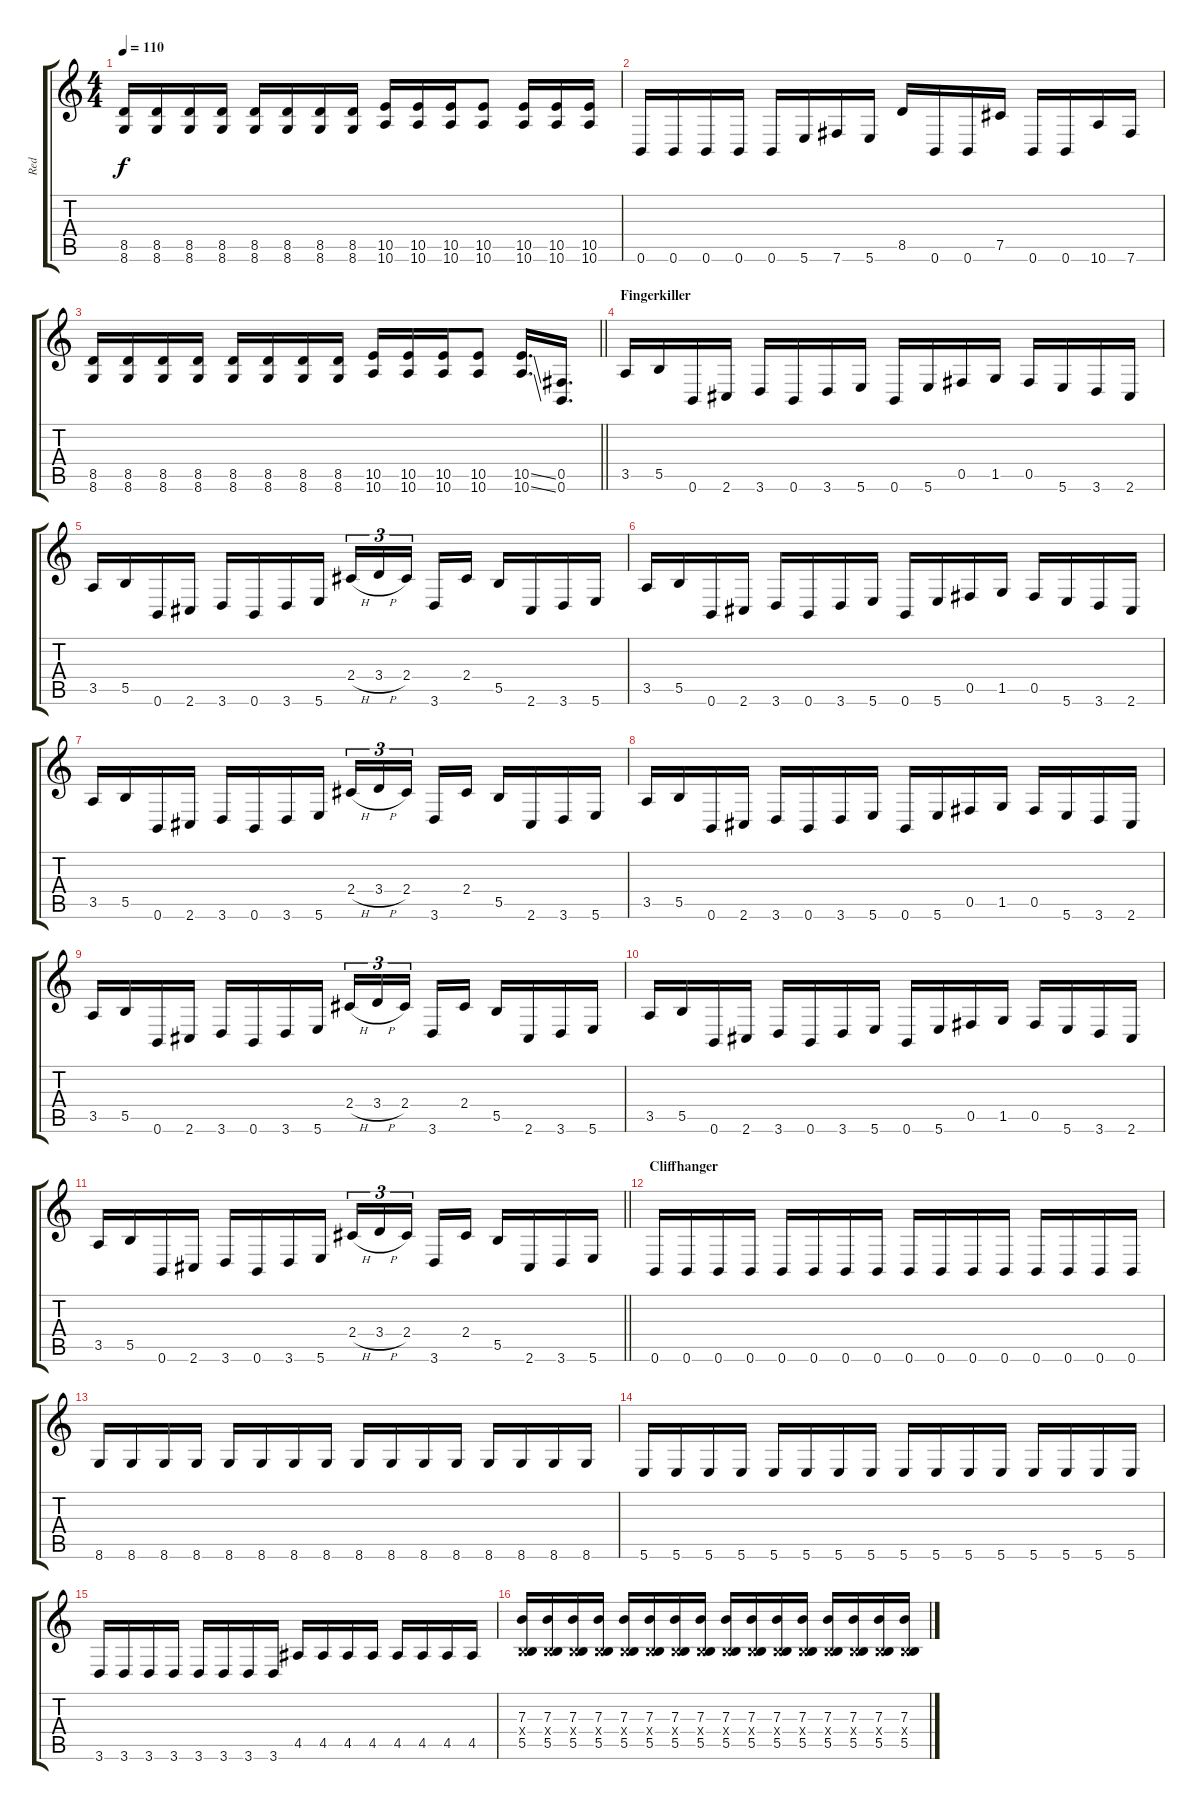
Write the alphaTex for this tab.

\track ("Red" "Red") {instrument distortionguitar}
\staff {score tabs}
\tuning (Db4 Ab3 E3 B2 Gb2 B1) {hide}
\ts (4 4)
\tempo 110
\clef g2
\ks c
(8.5 8.6).16{dy f} (8.5 8.6).16 (8.5 8.6).16 (8.5 8.6).16 (8.5 8.6).16 (8.5 8.6).16 (8.5 8.6).16 (8.5 8.6).16 (10.5 10.6).16 (10.5 10.6).16 (10.5 10.6).16 (10.5 10.6).8 (10.5 10.6).16 (10.5 10.6).16 (10.5 10.6).16 |
0.6.16 0.6.16 0.6.16 0.6.16 0.6.16 5.6.16 7.6.16 5.6.16 8.5.16 0.6.16 0.6.16 7.5.16 0.6.16 0.6.16 10.6.16 7.6.16 |
\barLineRight lightlight
(8.5 8.6).16 (8.5 8.6).16 (8.5 8.6).16 (8.5 8.6).16 (8.5 8.6).16 (8.5 8.6).16 (8.5 8.6).16 (8.5 8.6).16 (10.5 10.6).16 (10.5 10.6).16 (10.5 10.6).16 (10.5 10.6).8 (10.5{ss} 10.6{ss}).16{d} (0.5 0.6).16{d} |
\section ("" "Fingerkiller")
3.5.16 5.5.16 0.6.16 2.6.16 3.6.16 0.6.16 3.6.16 5.6.16 0.6.16 5.6.16 0.5.16 1.5.16 0.5.16 5.6.16 3.6.16 2.6.16 |
3.5.16 5.5.16 0.6.16 2.6.16 3.6.16 0.6.16 3.6.16 5.6.16 2.4{h}.16{tu (3 2)} 3.4{h}.16{tu (3 2)} 2.4.16{tu (3 2) beam splitsecondary} 3.6.16 2.4.16 5.5.16 2.6.16 3.6.16 5.6.16 |
3.5.16 5.5.16 0.6.16 2.6.16 3.6.16 0.6.16 3.6.16 5.6.16 0.6.16 5.6.16 0.5.16 1.5.16 0.5.16 5.6.16 3.6.16 2.6.16 |
3.5.16 5.5.16 0.6.16 2.6.16 3.6.16 0.6.16 3.6.16 5.6.16 2.4{h}.16{tu (3 2)} 3.4{h}.16{tu (3 2)} 2.4.16{tu (3 2) beam splitsecondary} 3.6.16 2.4.16 5.5.16 2.6.16 3.6.16 5.6.16 |
3.5.16 5.5.16 0.6.16 2.6.16 3.6.16 0.6.16 3.6.16 5.6.16 0.6.16 5.6.16 0.5.16 1.5.16 0.5.16 5.6.16 3.6.16 2.6.16 |
3.5.16 5.5.16 0.6.16 2.6.16 3.6.16 0.6.16 3.6.16 5.6.16 2.4{h}.16{tu (3 2)} 3.4{h}.16{tu (3 2)} 2.4.16{tu (3 2) beam splitsecondary} 3.6.16 2.4.16 5.5.16 2.6.16 3.6.16 5.6.16 |
3.5.16 5.5.16 0.6.16 2.6.16 3.6.16 0.6.16 3.6.16 5.6.16 0.6.16 5.6.16 0.5.16 1.5.16 0.5.16 5.6.16 3.6.16 2.6.16 |
\barLineRight lightlight
3.5.16 5.5.16 0.6.16 2.6.16 3.6.16 0.6.16 3.6.16 5.6.16 2.4{h}.16{tu (3 2)} 3.4{h}.16{tu (3 2)} 2.4.16{tu (3 2) beam splitsecondary} 3.6.16 2.4.16 5.5.16 2.6.16 3.6.16 5.6.16 |
\section ("" "Cliffhanger")
0.6.16 0.6.16 0.6.16 0.6.16 0.6.16 0.6.16 0.6.16 0.6.16 0.6.16 0.6.16 0.6.16 0.6.16 0.6.16 0.6.16 0.6.16 0.6.16 |
8.6.16 8.6.16 8.6.16 8.6.16 8.6.16 8.6.16 8.6.16 8.6.16 8.6.16 8.6.16 8.6.16 8.6.16 8.6.16 8.6.16 8.6.16 8.6.16 |
5.6.16 5.6.16 5.6.16 5.6.16 5.6.16 5.6.16 5.6.16 5.6.16 5.6.16 5.6.16 5.6.16 5.6.16 5.6.16 5.6.16 5.6.16 5.6.16 |
3.6.16 3.6.16 3.6.16 3.6.16 3.6.16 3.6.16 3.6.16 3.6.16 4.5.16 4.5.16 4.5.16 4.5.16 4.5.16 4.5.16 4.5.16 4.5.16 |
(7.3 0.4{x} 5.5).16 (7.3 0.4{x} 5.5).16 (7.3 0.4{x} 5.5).16 (7.3 0.4{x} 5.5).16 (7.3 0.4{x} 5.5).16 (7.3 0.4{x} 5.5).16 (7.3 0.4{x} 5.5).16 (7.3 0.4{x} 5.5).16 (7.3 0.4{x} 5.5).16 (7.3 0.4{x} 5.5).16 (7.3 0.4{x} 5.5).16 (7.3 0.4{x} 5.5).16 (7.3 0.4{x} 5.5).16 (7.3 0.4{x} 5.5).16 (7.3 0.4{x} 5.5).16 (7.3 0.4{x} 5.5).16
